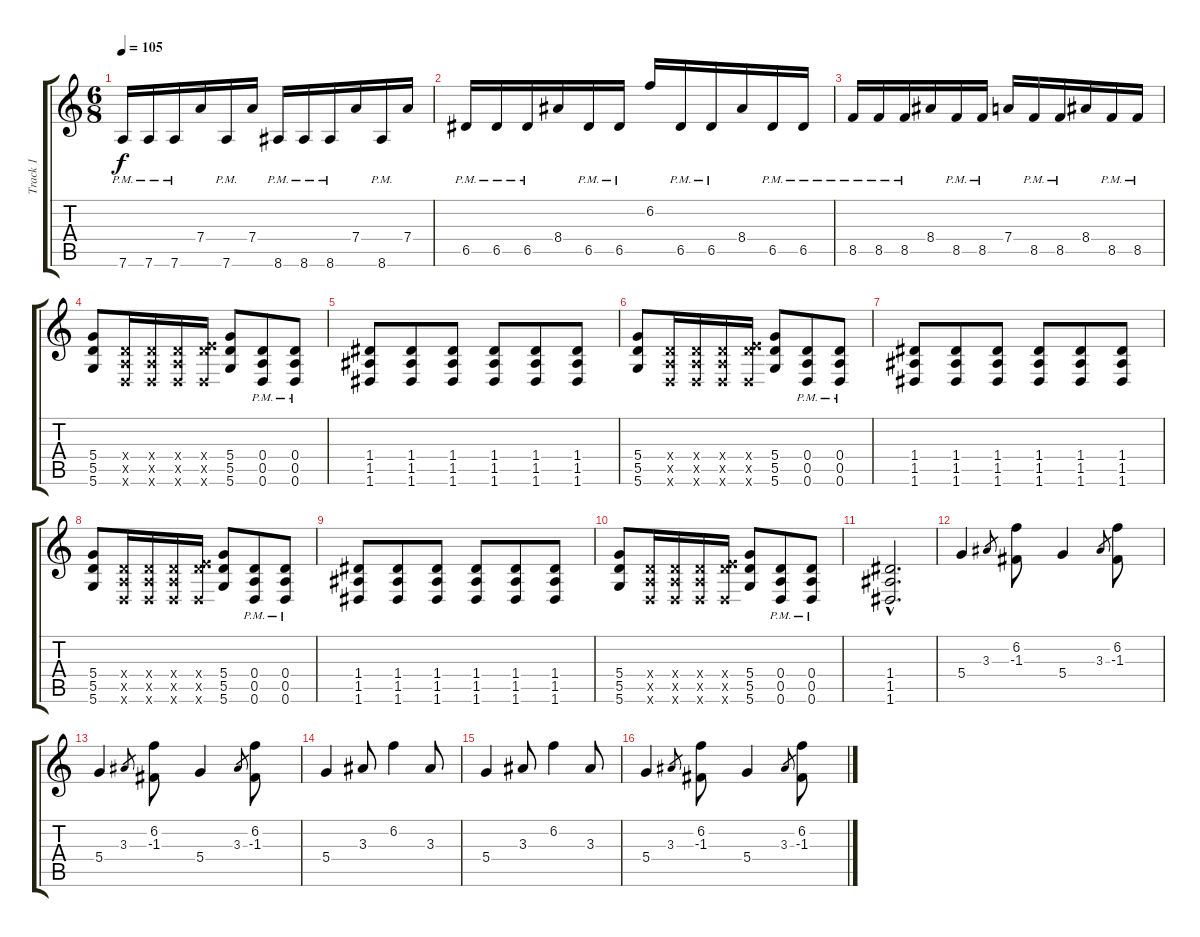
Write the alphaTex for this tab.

\track ("Track 1" "Track 1") {instrument electricguitarjazz}
\staff {score tabs}
\tuning (E4 B3 G3 D3 A2 D2) {hide}
\ts (6 8)
\tempo 105
\clef g2
\ks c
7.6{pm}.16{dy f} 7.6{pm}.16 7.6{pm}.16 7.4.16 7.6{pm}.16 7.4.16 8.6{pm}.16 8.6{pm}.16 8.6{pm}.16 7.4.16 8.6{pm}.16 7.4.16 |
6.5{pm}.16 6.5{pm}.16 6.5{pm}.16 8.4.16 6.5{pm}.16 6.5{pm}.16 6.2.16 6.5{pm}.16 6.5{pm}.16 8.4.16 6.5{pm}.16 6.5{pm}.16 |
8.5{pm}.16 8.5{pm}.16 8.5{pm}.16 8.4.16 8.5{pm}.16 8.5{pm}.16 7.4.16 8.5{pm}.16 8.5{pm}.16 8.4.16 8.5{pm}.16 8.5{pm}.16 |
(5.4 5.5 5.6).8{volume 14 instrument overdrivenguitar} (0.4{x} 0.5{x} 0.6{x}).16 (0.4{x} 0.5{x} 0.6{x}).16 (0.4{x} 0.5{x} 0.6{x}).16 (0.4{x} 7.5{x} 0.6{x}).16 (5.4 5.5 5.6).8 (0.4{pm} 0.5{pm} 0.6{pm}).8 (0.4{pm} 0.5{pm} 0.6{pm}).8 |
(1.4 1.5 1.6).8 (1.4 1.5 1.6).8 (1.4 1.5 1.6).8 (1.4 1.5 1.6).8 (1.4 1.5 1.6).8 (1.4 1.5 1.6).8 |
(5.4 5.5 5.6).8 (0.4{x} 0.5{x} 0.6{x}).16 (0.4{x} 0.5{x} 0.6{x}).16 (0.4{x} 0.5{x} 0.6{x}).16 (0.4{x} 7.5{x} 0.6{x}).16 (5.4 5.5 5.6).8 (0.4{pm} 0.5{pm} 0.6{pm}).8 (0.4{pm} 0.5{pm} 0.6{pm}).8 |
(1.4 1.5 1.6).8 (1.4 1.5 1.6).8 (1.4 1.5 1.6).8 (1.4 1.5 1.6).8 (1.4 1.5 1.6).8 (1.4 1.5 1.6).8 |
(5.4 5.5 5.6).8 (0.4{x} 0.5{x} 0.6{x}).16 (0.4{x} 0.5{x} 0.6{x}).16 (0.4{x} 0.5{x} 0.6{x}).16 (0.4{x} 7.5{x} 0.6{x}).16 (5.4 5.5 5.6).8 (0.4{pm} 0.5{pm} 0.6{pm}).8 (0.4{pm} 0.5{pm} 0.6{pm}).8 |
(1.4 1.5 1.6).8 (1.4 1.5 1.6).8 (1.4 1.5 1.6).8 (1.4 1.5 1.6).8 (1.4 1.5 1.6).8 (1.4 1.5 1.6).8 |
(5.4 5.5 5.6).8 (0.4{x} 0.5{x} 0.6{x}).16 (0.4{x} 0.5{x} 0.6{x}).16 (0.4{x} 0.5{x} 0.6{x}).16 (0.4{x} 7.5{x} 0.6{x}).16 (5.4 5.5 5.6).8 (0.4{pm} 0.5{pm} 0.6{pm}).8 (0.4{pm} 0.5{pm} 0.6{pm}).8 |
(1.4{hac} 1.5{hac} 1.6{hac}).2{d} |
5.4.4{volume 10 instrument electricguitarjazz} 3.3.8{gr} (6.2 -1.3).8 5.4.4 3.3.8{gr} (6.2 -1.3).8 |
5.4.4 3.3.8{gr} (6.2 -1.3).8 5.4.4 3.3.8{gr} (6.2 -1.3).8 |
5.4.4 3.3.8 6.2.4 3.3.8 |
5.4.4 3.3.8 6.2.4 3.3.8 |
5.4.4 3.3.8{gr} (6.2 -1.3).8 5.4.4 3.3.8{gr} (6.2 -1.3).8
